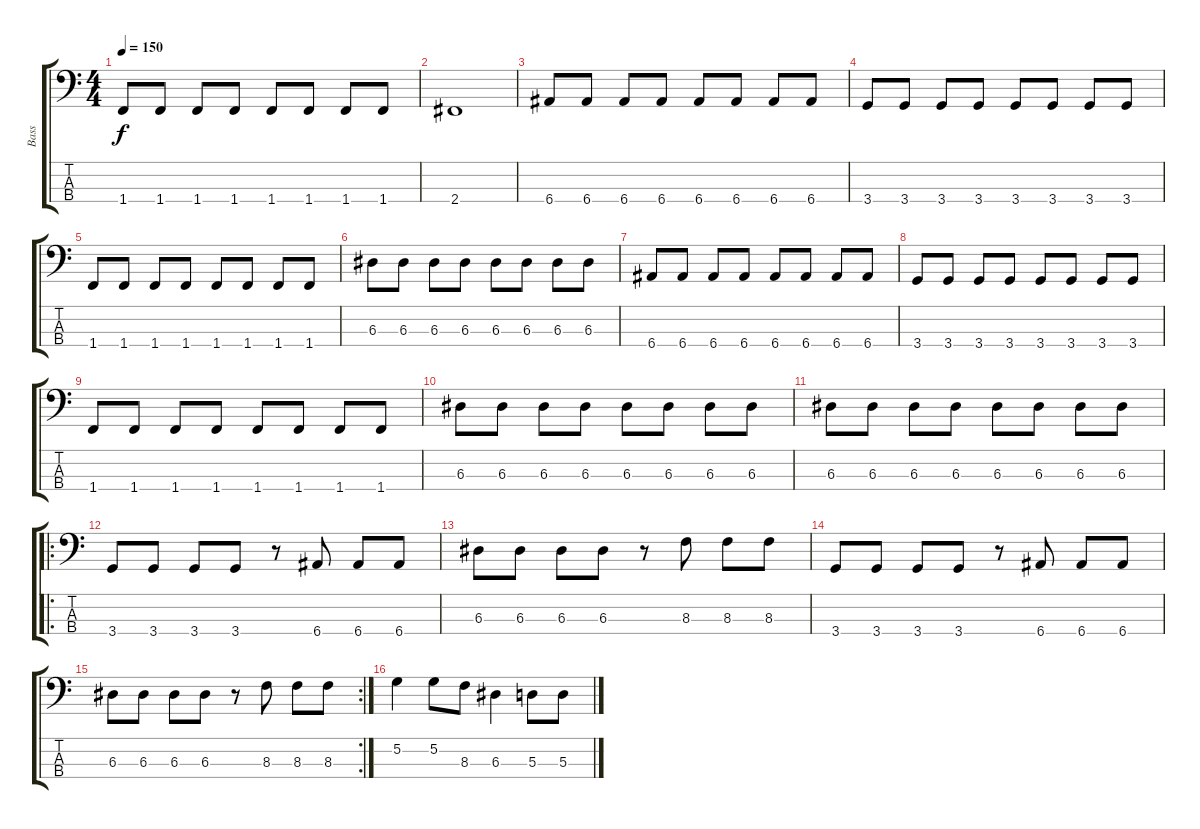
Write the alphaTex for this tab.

\track ("Bass" "Bass") {instrument electricbasspick}
\staff {score tabs}
\tuning (G2 D2 A1 E1) {hide}
\ts (4 4)
\tempo 150
\clef f4
\ks c
1.4.8{dy f} 1.4.8 1.4.8 1.4.8 1.4.8 1.4.8 1.4.8 1.4.8 |
2.4.1 |
6.4.8 6.4.8 6.4.8 6.4.8 6.4.8 6.4.8 6.4.8 6.4.8 |
3.4.8 3.4.8 3.4.8 3.4.8 3.4.8 3.4.8 3.4.8 3.4.8 |
1.4.8 1.4.8 1.4.8 1.4.8 1.4.8 1.4.8 1.4.8 1.4.8 |
6.3.8 6.3.8 6.3.8 6.3.8 6.3.8 6.3.8 6.3.8 6.3.8 |
6.4.8 6.4.8 6.4.8 6.4.8 6.4.8 6.4.8 6.4.8 6.4.8 |
3.4.8 3.4.8 3.4.8 3.4.8 3.4.8 3.4.8 3.4.8 3.4.8 |
1.4.8 1.4.8 1.4.8 1.4.8 1.4.8 1.4.8 1.4.8 1.4.8 |
6.3.8 6.3.8 6.3.8 6.3.8 6.3.8 6.3.8 6.3.8 6.3.8 |
6.3.8 6.3.8 6.3.8 6.3.8 6.3.8 6.3.8 6.3.8 6.3.8 |
\ro
3.4.8{volume 16} 3.4.8 3.4.8 3.4.8 r.8 6.4.8 6.4.8 6.4.8 |
6.3.8 6.3.8 6.3.8 6.3.8 r.8 8.3.8 8.3.8 8.3.8 |
3.4.8{volume 16} 3.4.8 3.4.8 3.4.8 r.8 6.4.8 6.4.8 6.4.8 |
\rc 2
6.3.8 6.3.8 6.3.8 6.3.8 r.8 8.3.8 8.3.8 8.3.8 |
5.2.4 5.2.8 8.3.8 6.3.4 5.3.8 5.3.8
